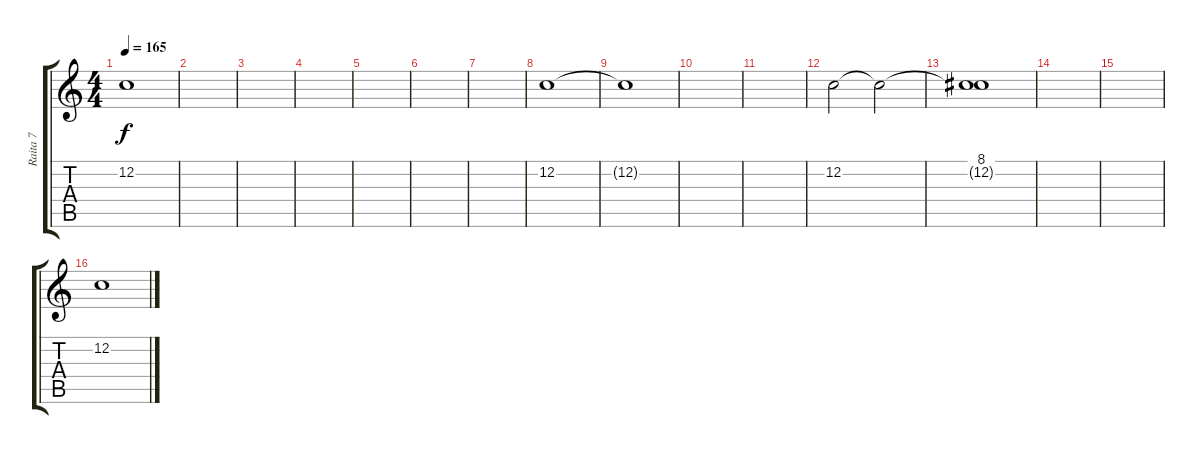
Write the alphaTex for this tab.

\track ("Raita 7" "Raita 7") {instrument synthstrings1}
\staff {score tabs}
\tuning (F4 C4 Ab3 Eb3 Bb2 Eb2) {hide}
\ts (4 4)
\tempo 165
\clef g2
\ks c
12.2{t}.1{dy f} |
|
|
|
|
|
|
12.2.1 |
12.2{t}.1 |
|
|
12.2.2 12.2{t}.2 |
(8.1 12.2{t}).1 |
|
|
12.2.1
